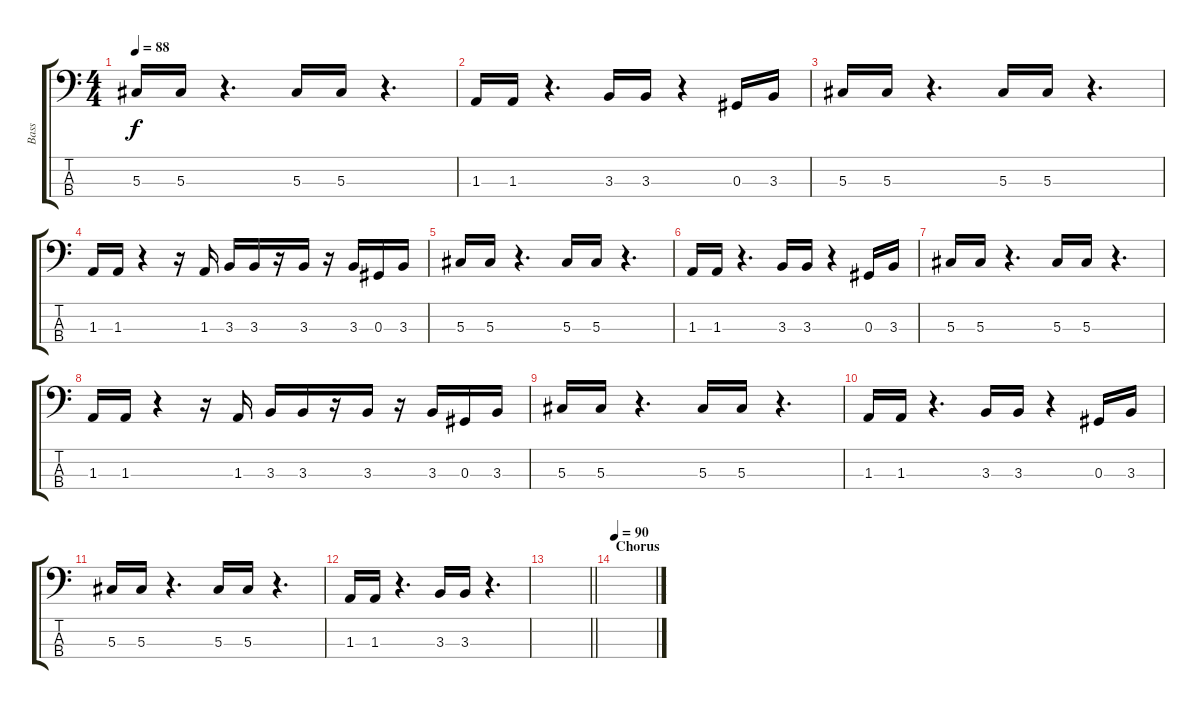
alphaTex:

\track ("Bass" "Bass") {instrument electricbassfinger}
\staff {score tabs}
\tuning (Gb2 Db2 Ab1 Db1) {hide}
\ts (4 4)
\tempo 88
\clef f4
\ks c
5.3.16{dy f} 5.3.16 r.4{d} 5.3.16 5.3.16 r.4{d} |
1.3.16 1.3.16 r.4{d} 3.3.16 3.3.16 r.4 0.3.16 3.3.16 |
5.3.16 5.3.16 r.4{d} 5.3.16 5.3.16 r.4{d} |
1.3.16 1.3.16 r.4 r.16 1.3.16 3.3.16 3.3.16 r.16 3.3.16 r.16 3.3.16 0.3.16 3.3.16 |
5.3.16 5.3.16 r.4{d} 5.3.16 5.3.16 r.4{d} |
1.3.16 1.3.16 r.4{d} 3.3.16 3.3.16 r.4 0.3.16 3.3.16 |
5.3.16 5.3.16 r.4{d} 5.3.16 5.3.16 r.4{d} |
1.3.16 1.3.16 r.4 r.16 1.3.16 3.3.16 3.3.16 r.16 3.3.16 r.16 3.3.16 0.3.16 3.3.16 |
5.3.16 5.3.16 r.4{d} 5.3.16 5.3.16 r.4{d} |
1.3.16 1.3.16 r.4{d} 3.3.16 3.3.16 r.4 0.3.16 3.3.16 |
5.3.16 5.3.16 r.4{d} 5.3.16 5.3.16 r.4{d} |
1.3.16 1.3.16 r.4{d} 3.3.16 3.3.16 r.4{d} |
\barLineRight lightlight
|
\section ("" "Chorus")
\tempo 90
